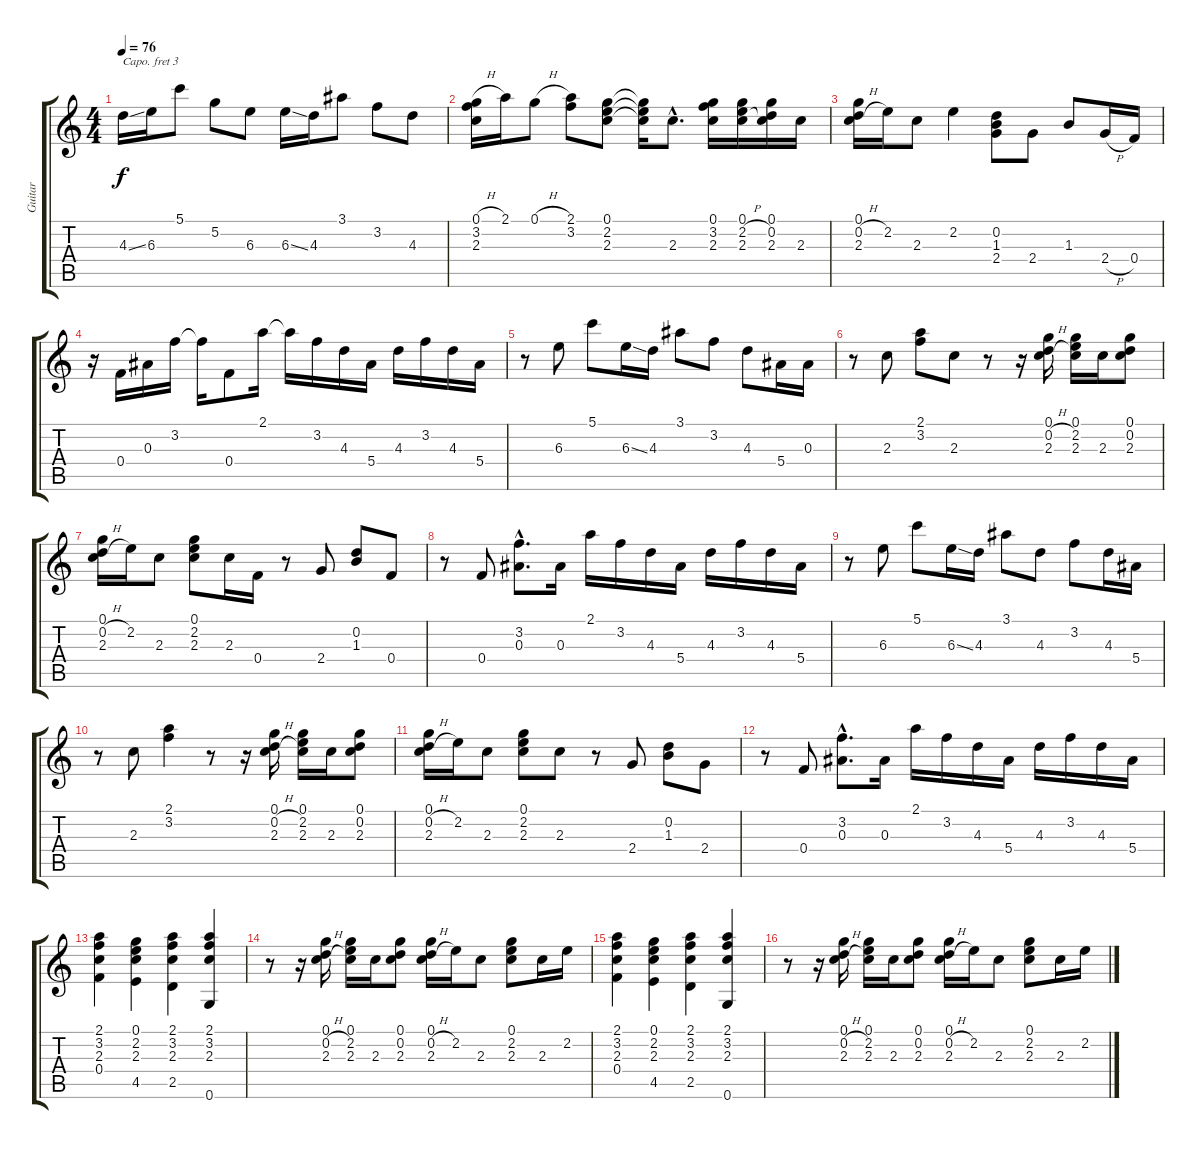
\track ("Guitar" "Guitar") {instrument acousticguitarsteel}
\staff {score tabs}
\capo 3
\tuning (E4 B3 G3 D3 A2 E2) {hide}
\ts (4 4)
\tempo 76
\clef g2
\ks c
4.3{ss}.16{dy f instrument acousticguitarsteel} 6.3.16 5.1.8 5.2.8 6.3.8 6.3{ss}.16 4.3.16 3.1.8 3.2.8 4.3.8 |
(0.1{h} 3.2 2.3).16 2.1.16 0.1{h}.8 (2.1 3.2).8 (0.1 2.2 2.3).8 (0.1{t} 2.2{t} 2.3{t}).16 2.3{hac}.8{d} (0.1 3.2 2.3).16 (0.1 2.2{h} 2.3).16 (0.1 0.2 2.3).16 2.3.16 |
(0.1 0.2{h} 2.3).16 2.2.16 2.3.8 2.2.4 (0.2 1.3 2.4).8 2.4.8 1.3.8 2.4{h}.16 0.4.16 |
r.16 0.4.16 0.3.16 3.2.16 3.2{t}.16 0.4.8 2.1.16 2.1{t}.16 3.2.16 4.3.16 5.4.16 4.3.16 3.2.16 4.3.16 5.4.16 |
r.8 6.3.8 5.1.8 6.3{ss}.16 4.3.16 3.1.8 3.2.8 4.3.8 5.4.16 0.3.16 |
r.8 2.3.8 (2.1 3.2).8 2.3.8 r.8 r.16 (0.1 0.2{h} 2.3).16 (0.1 2.2 2.3).16 2.3.16 (0.1 0.2 2.3).8 |
(0.1 0.2{h} 2.3).16 2.2.16 2.3.8 (0.1 2.2 2.3).8 2.3.16 0.4.16 r.8 2.4.8 (0.2 1.3).8 0.4.8 |
r.8 0.4.8 (3.2{hac} 0.3{hac}).8{d} 0.3.16 2.1.16 3.2.16 4.3.16 5.4.16 4.3.16 3.2.16 4.3.16 5.4.16 |
r.8 6.3.8 5.1.8 6.3{ss}.16 4.3.16 3.1.8 4.3.8 3.2.8 4.3.16 5.4.16 |
r.8 2.3.8 (2.1 3.2).4 r.8 r.16 (0.1 0.2{h} 2.3).16 (0.1 2.2 2.3).16 2.3.16 (0.1 0.2 2.3).8 |
(0.1 0.2{h} 2.3).16 2.2.16 2.3.8 (0.1 2.2 2.3).8 2.3.8 r.8 2.4.8 (0.2 1.3).8 2.4.8 |
r.8 0.4.8 (3.2{hac} 0.3{hac}).8{d} 0.3.16 2.1.16 3.2.16 4.3.16 5.4.16 4.3.16 3.2.16 4.3.16 5.4.16 |
(2.1 3.2 2.3 0.4).4 (0.1 2.2 2.3 4.5).4 (2.1 3.2 2.3 2.5).4 (2.1 3.2 2.3 0.6).4 |
r.8 r.16 (0.1 0.2{h} 2.3).16 (0.1 2.2 2.3).16 2.3.16 (0.1 0.2 2.3).8 (0.1 0.2{h} 2.3).16 2.2.16 2.3.8 (0.1 2.2 2.3).8 2.3.16 2.2.16 |
(2.1 3.2 2.3 0.4).4 (0.1 2.2 2.3 4.5).4 (2.1 3.2 2.3 2.5).4 (2.1 3.2 2.3 0.6).4 |
r.8 r.16 (0.1 0.2{h} 2.3).16 (0.1 2.2 2.3).16 2.3.16 (0.1 0.2 2.3).8 (0.1 0.2{h} 2.3).16 2.2.16 2.3.8 (0.1 2.2 2.3).8 2.3.16 2.2.16
